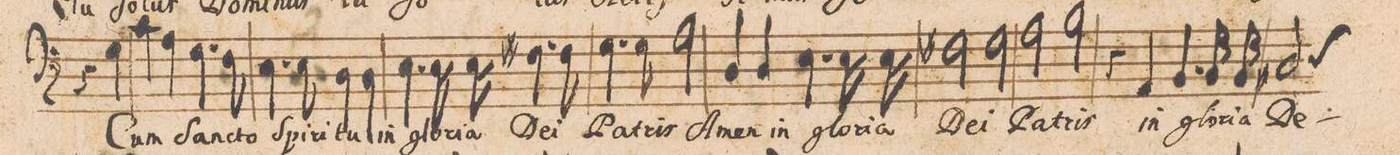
**kern	**text
*I"[Bassus]	*
*clefF4	*
*k[]	*
*met(C|)	*
*M2/1	*
4r	.
4G\	Cum
4c\	San-
4A\	.
4.G\	.
8F\	-cto
=78-	=78-
4.E\	Spi-
8E\	-ri-
4D\	-tu
4D\	in
4.E\	glo-
16E\	-ri-
16E\	-a
4.F#X\	De-
8F#\	-i
=79-	=79-
4.G\	Pa-
8G\	-tris
2A\	A-
4D/	-men
4D/	in
4.E\	glo-
16E\	-ri-
16E\	-a
=80-	=80-
2F#X\	De-
2G\	-i
2A\	Pa-
2Bny\	-tris
=81-	=81-
4r	.
4AA/	in
4.BB/	glo-
16BB/	-ri-
16BB/	-a
*custos:D	*
2C#X/	De-
*-	*-
